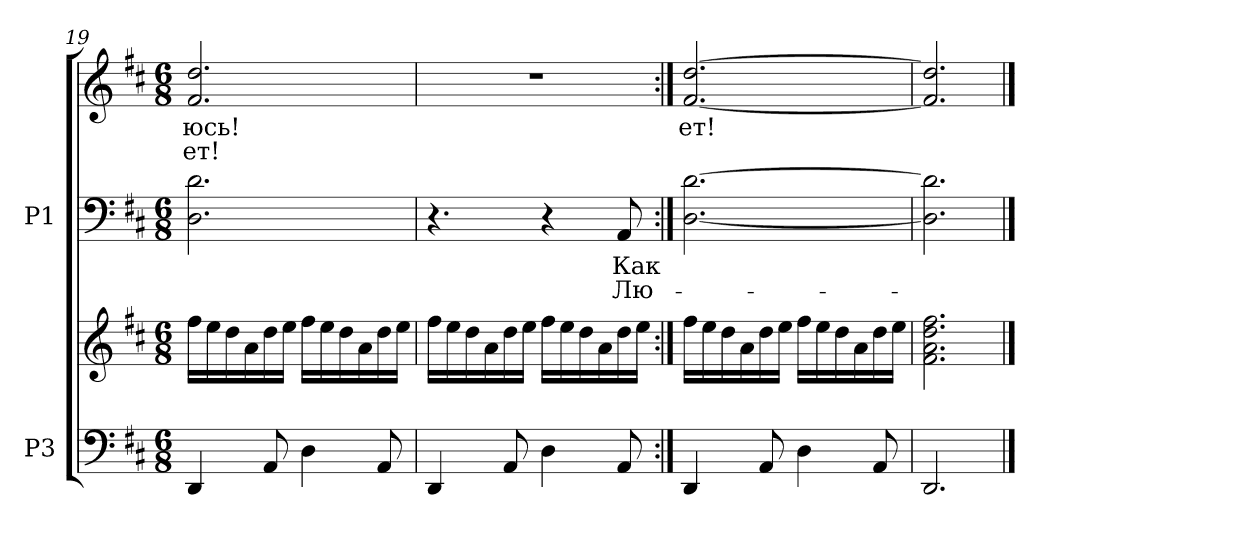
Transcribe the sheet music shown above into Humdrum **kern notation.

**kern	**kern	**kern	**text	**text	**kern	**text	**text
*part2	*part2	*part1	*part1	*part1	*part1	*part1	*part1
*staff4	*staff3	*staff2	*staff2	*staff2	*staff1	*staff1	*staff1
*I"P3	*	*I"P1	*	*	*	*	*
!!LO:LB:g=z
*clefF4	*clefG2	*clefF4	*	*	*clefG2	*	*
*k[f#c#]	*k[f#c#]	*k[f#c#]	*	*	*k[f#c#]	*	*
*D:	*D:	*D:	*	*	*D:	*	*
*M6/8	*M6/8	*M6/8	*	*	*M6/8	*	*
=19	=19	=19	=19	=19	=19	=19	=19
!	!	!	!	!	!	!LO:LY:b:color=#000000	!LO:LY:b:color=#000000
4DDi/	16ff#i\LL	2.Di\ 2.di	.	.	2.f#i/ 2.ddi	-юсь!	-ет!
.	16eei\	.	.	.	.	.	.
.	16ddi\	.	.	.	.	.	.
.	16ai\	.	.	.	.	.	.
8AAi/	16ddi\	.	.	.	.	.	.
.	16eei\JJ	.	.	.	.	.	.
4Di\	16ff#i\LL	.	.	.	.	.	.
.	16eei\	.	.	.	.	.	.
.	16ddi\	.	.	.	.	.	.
.	16ai\	.	.	.	.	.	.
8AAi/	16ddi\	.	.	.	.	.	.
.	16eei\JJ	.	.	.	.	.	.
=20	=20	=20	=20	=20	=20	=20	=20
!	!	!	!	!	!LO:N:vis=1	!	!
4DDi/	16ff#i\LL	4.r	.	.	2.r	.	.
.	16eei\	.	.	.	.	.	.
.	16ddi\	.	.	.	.	.	.
.	16ai\	.	.	.	.	.	.
8AAi/	16ddi\	.	.	.	.	.	.
.	16eei\JJ	.	.	.	.	.	.
4Di\	16ff#i\LL	4r	.	.	.	.	.
.	16eei\	.	.	.	.	.	.
.	16ddi\	.	.	.	.	.	.
.	16ai\	.	.	.	.	.	.
!	!	!	!LO:LY:a:color=#000000	!LO:LY:a:color=#000000	!	!	!
8AAi/	16ddi\	8AAi/	Как	Лю-	.	.	.
.	16eei\JJ	.	.	.	.	.	.
=21:|!	=21:|!	=21:|!	=21:|!	=21:|!	=21:|!	=21:|!	=21:|!
!	!	!	!	!	!	!LO:LY:b:color=#000000	!
4DDi/	16ff#i\LL	[<2.Di\ [>2.di	.	.	[<2.f#i/ [>2.ddi	-ет!	.
.	16eei\	.	.	.	.	.	.
.	16ddi\	.	.	.	.	.	.
.	16ai\	.	.	.	.	.	.
8AAi/	16ddi\	.	.	.	.	.	.
.	16eei\JJ	.	.	.	.	.	.
4Di\	16ff#i\LL	.	.	.	.	.	.
.	16eei\	.	.	.	.	.	.
.	16ddi\	.	.	.	.	.	.
.	16ai\	.	.	.	.	.	.
8AAi/	16ddi\	.	.	.	.	.	.
.	16eei\JJ	.	.	.	.	.	.
=22	=22	=22	=22	=22	=22	=22	=22
2.DDi/	2.f#i\ 2.ai 2.ddi 2.ff#i	2.Di\] 2.di]	.	.	2.f#i/] 2.ddi]	.	.
==	==	==	==	==	==	==	==
*-	*-	*-	*-	*-	*-	*-	*-
